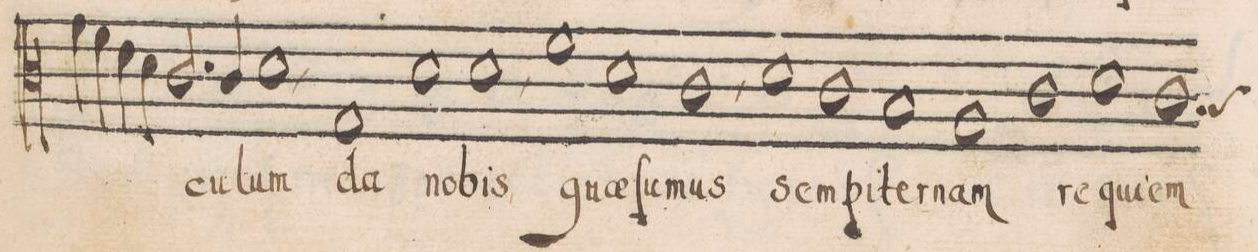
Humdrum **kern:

**kern	**text
*I"TENOR	*
*clefC3	*
*k[]	*
*met(c|)	*
*M2/1	*
4g\	.
4f\	.
4e\	.
4d\	.
2.c/	.
4c/	-cu-
=27	=27
1d,	-lum
1G	da
=28	=28
1d	no-
1d,	-bis
=29	=29
1f	qu(ae)-
1d	-ſu-
=30	=30
1c,	-mus
1d	sem-
=31	=31
1c	-pi-
1B	-ter-
=32	=32
1A	-nam
1c	re-
=33	=33
1d	-qui-
*custos:B	*
1c	-em
=34	=34
*-	*-
